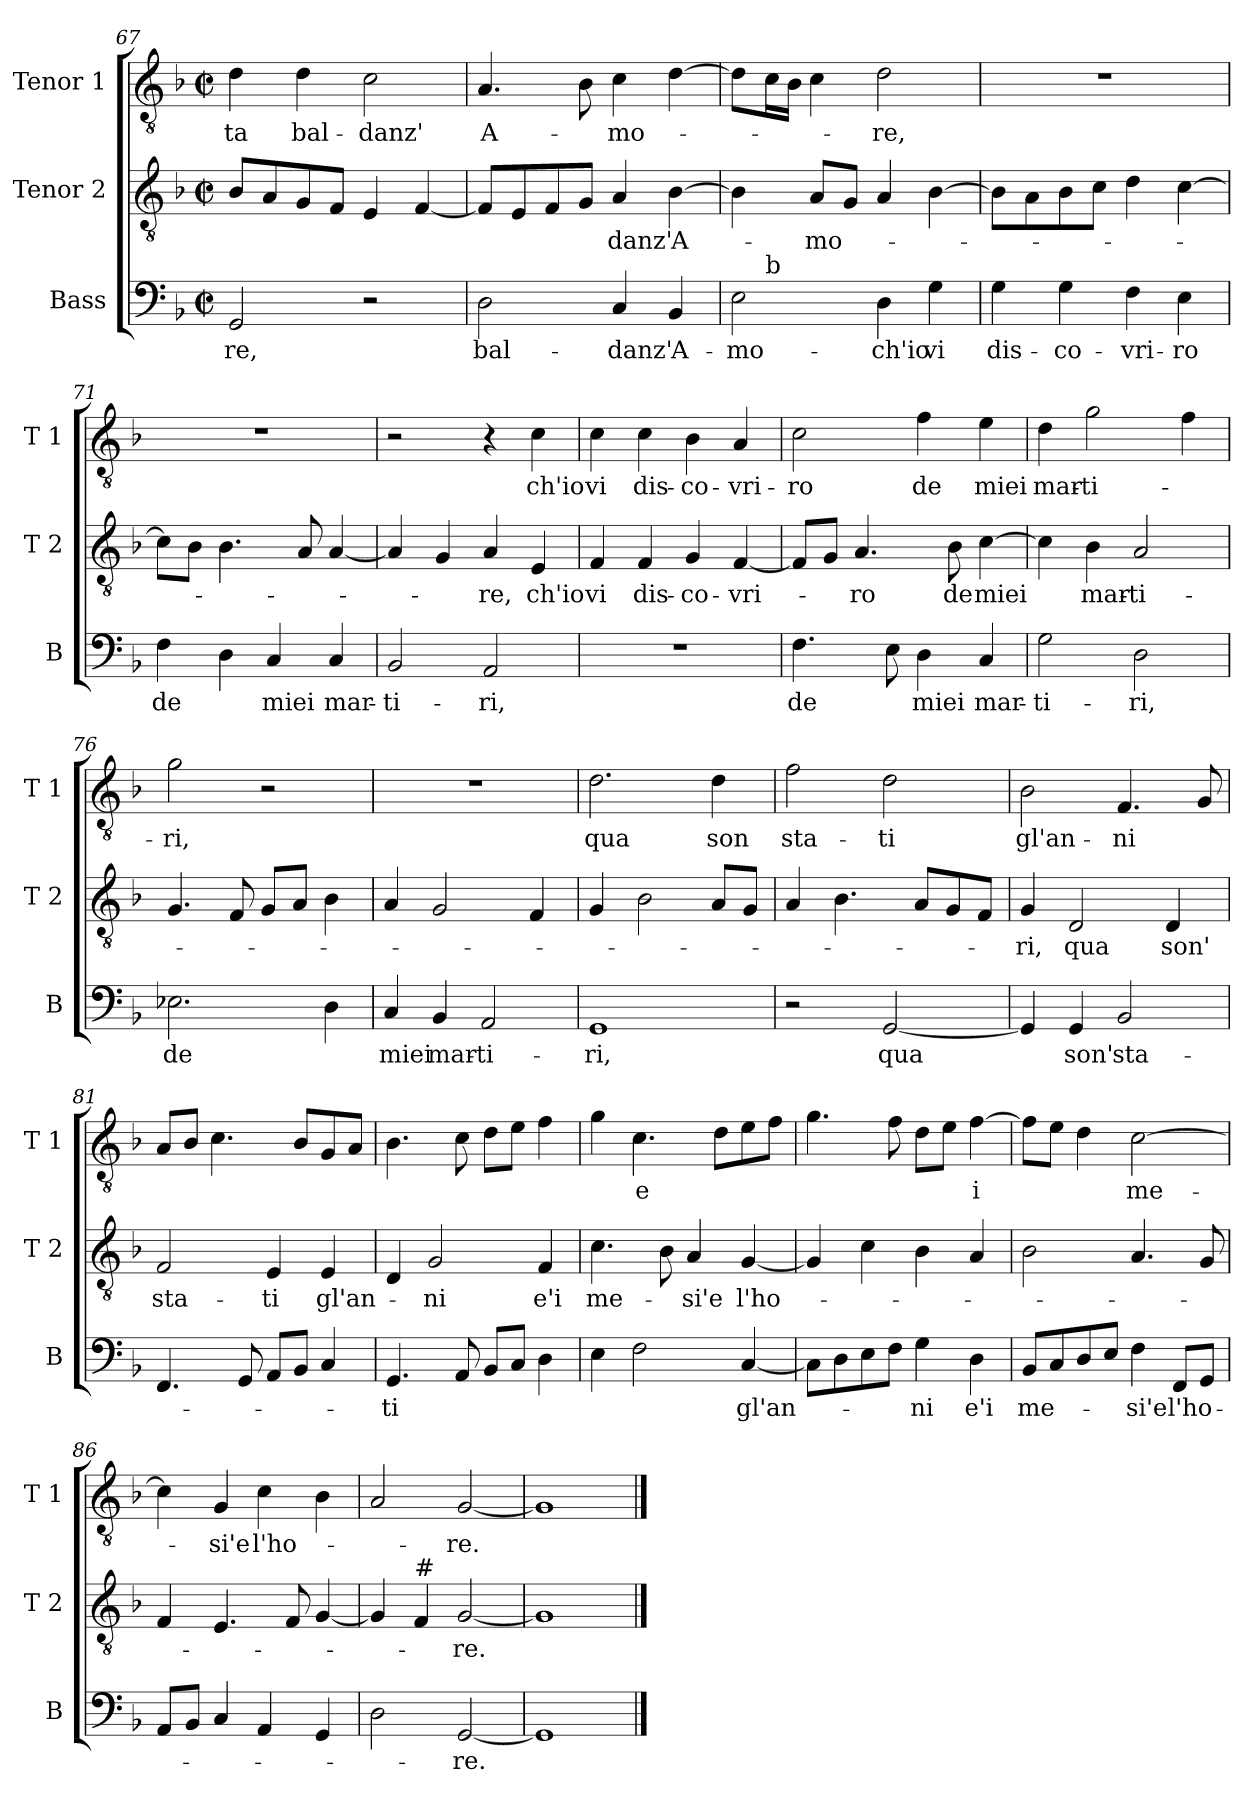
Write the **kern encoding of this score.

**kern	**text	**kern	**text	**kern	**text
*part3	*part3	*part2	*part2	*part1	*part1
*staff3	*staff3	*staff2	*staff2	*staff1	*staff1
*I"Bass	*	*I"Tenor 2	*	*I"Tenor 1	*
*I'B	*	*I'T 2	*	*I'T 1	*
*clefF4	*	*clefGv2	*	*clefGv2	*
*k[b-]	*	*k[b-]	*	*k[b-]	*
*F:	*	*F:	*	*F:	*
*M2/2	*	*M2/2	*	*M2/2	*
*met(c|)	*	*met(c|)	*	*met(c|)	*
=67	=67	=67	=67	=67	=67
!	!LO:LY:b	!	!	!	!LO:LY:b
2GG/	-re,	8B-/L	.	4d\	-ta
.	.	8A/	.	.	.
!	!	!	!	!	!LO:LY:b
.	.	8G/	.	4d\	bal-
.	.	8F/J	.	.	.
!	!	!	!	!	!LO:LY:b
2r	.	4E/	.	2c\	-danz'
.	.	[4F/	.	.	.
=68	=68	=68	=68	=68	=68
!	!LO:LY:b	!	!	!	!LO:LY:b
2D\	bal-	8F/L]	.	4.A/	A-
.	.	8E/	.	.	.
.	.	8F/	.	.	.
.	.	8G/J	.	8B-\	.
!	!LO:LY:b	!	!LO:LY:b	!	!LO:LY:b
4C/	-danz'	4A/	-danz'	4c\	-mo-
!	!LO:LY:b	!	!LO:LY:b	!	!
4BB-/	A-	[4B-\	A-	[4d\	.
=69	=69	=69	=69	=69	=69
!	!LO:LY:b	!	!	!	!
*^	*	*	*	*	*
2E\	8ryy	-mo-	4B-\]	.	8d\L]	.
!	!LO:TX:a:t=b	!	!	!	!	!
.	2..ryy	.	.	.	16c\L	.
.	.	.	.	.	16B-\JJ	.
!	!	!	!	!LO:LY:b	!	!
.	.	.	8A/L	-mo-	4c\	.
.	.	.	8G/J	.	.	.
!	!	!LO:LY:b	!	!	!	!LO:LY:b
4D\	.	-ch'io	4A/	.	2d\	-re,
!	!	!LO:LY:b	!	!	!	!
4G\	.	vi	[4B-\	.	.	.
!!LO:LB:g=z
=70	=70	=70	=70	=70	=70	=70
!	!	!LO:LY:b	!	!	!	!
*v	*v	*	*	*	*	*
4G\	dis-	8B-\L]	.	1r	.
.	.	8A\	.	.	.
!	!LO:LY:b	!	!	!	!
4G\	-co-	8B-\	.	.	.
.	.	8c\J	.	.	.
!	!LO:LY:b	!	!	!	!
4F\	-vri-	4d\	.	.	.
!	!LO:LY:b	!	!	!	!
4E\	-ro	[4c\	.	.	.
=71	=71	=71	=71	=71	=71
!	!LO:LY:b	!	!	!	!
4F\	de	8c\L]	.	1r	.
.	.	8B-\J	.	.	.
4D\	.	4.B-\	.	.	.
!	!LO:LY:b	!	!	!	!
4C/	miei	.	.	.	.
.	.	8A/	.	.	.
!	!LO:LY:b	!	!	!	!
4C/	mar-	[4A/	.	.	.
=72	=72	=72	=72	=72	=72
!	!LO:LY:b	!	!	!	!
2BB-/	-ti-	4A/]	.	2r	.
.	.	4G/	.	.	.
!	!LO:LY:b	!	!LO:LY:b	!	!
2AA/	-ri,	4A/	-re,	4r	.
!	!	!	!LO:LY:b	!	!LO:LY:b
.	.	4E/	ch'io	4c\	ch'io
=73	=73	=73	=73	=73	=73
!	!	!	!LO:LY:b	!	!LO:LY:b
1r	.	4F/	vi	4c\	vi
!	!	!	!LO:LY:b	!	!LO:LY:b
.	.	4F/	dis-	4c\	dis-
!	!	!	!LO:LY:b	!	!LO:LY:b
.	.	4G/	-co-	4B-\	-co-
!	!	!	!LO:LY:b	!	!LO:LY:b
.	.	[4F/	-vri-	4A/	-vri-
=74	=74	=74	=74	=74	=74
!	!LO:LY:b	!	!	!	!LO:LY:b
4.F\	de	8F/L]	.	2c\	-ro
.	.	8G/J	.	.	.
!	!	!	!LO:LY:b	!	!
.	.	4.A/	-ro	.	.
8E\	.	.	.	.	.
!	!LO:LY:b	!	!	!	!LO:LY:b
4D\	miei	.	.	4f\	de
!	!	!	!LO:LY:b	!	!
.	.	8B-\	de	.	.
!	!LO:LY:b	!	!LO:LY:b	!	!LO:LY:b
4C/	mar-	[4c\	miei	4e\	miei
!!LO:PB:g=z
=75	=75	=75	=75	=75	=75
!	!LO:LY:b	!	!	!	!LO:LY:b
2G\	-ti-	4c\]	.	4d\	mar-
!	!	!	!LO:LY:b	!	!LO:LY:b
.	.	4B-\	mar-	2g\	-ti-
!	!LO:LY:b	!	!LO:LY:b	!	!
2D\	-ri,	2A/	-ti-	.	.
.	.	.	.	4f\	.
=76	=76	=76	=76	=76	=76
!	!LO:LY:b	!	!	!	!LO:LY:b
2.E-X\	de	4.G/	.	2g\	-ri,
.	.	8F/	.	.	.
.	.	8G/L	.	2r	.
.	.	8A/J	.	.	.
4D\	.	4B-\	.	.	.
=77	=77	=77	=77	=77	=77
!	!LO:LY:b	!	!	!	!
4C/	miei	4A/	.	1r	.
!	!LO:LY:b	!	!	!	!
4BB-/	mar-	2G/	.	.	.
!	!LO:LY:b	!	!	!	!
2AA/	-ti-	.	.	.	.
.	.	4F/	.	.	.
=78	=78	=78	=78	=78	=78
!	!LO:LY:b	!	!	!	!LO:LY:b
1GG	-ri,	4G/	.	2.d\	qua
.	.	2B-\	.	.	.
!	!	!	!	!	!LO:LY:b
.	.	8A/L	.	4d\	son
.	.	8G/J	.	.	.
=79	=79	=79	=79	=79	=79
!	!	!	!	!	!LO:LY:b
2r	.	4A/	.	2f\	sta-
.	.	4.B-\	.	.	.
!	!LO:LY:b	!	!	!	!LO:LY:b
[2GG/	qua	.	.	2d\	-ti
.	.	8A/L	.	.	.
.	.	8G/	.	.	.
.	.	8F/J	.	.	.
!!LO:LB:g=z
=80	=80	=80	=80	=80	=80
!	!	!	!LO:LY:b	!	!LO:LY:b
4GG/]	.	4G/	-ri,	2B-\	gl'an-
!	!LO:LY:b	!	!LO:LY:b	!	!
4GG/	son'	2D/	qua	.	.
!	!LO:LY:b	!	!	!	!LO:LY:b
2BB-/	sta-	.	.	4.F/	-ni
!	!	!	!LO:LY:b	!	!
.	.	4D/	son'	.	.
.	.	.	.	8G/	.
=81	=81	=81	=81	=81	=81
!	!	!	!LO:LY:b	!	!
4.FF/	.	2F/	sta-	8A/L	.
.	.	.	.	8B-/J	.
.	.	.	.	4.c\	.
8GG/	.	.	.	.	.
!	!	!	!LO:LY:b	!	!
8AA/L	.	4E/	-ti	.	.
8BB-/J	.	.	.	8B-/L	.
!	!	!	!LO:LY:b	!	!
4C/	.	4E/	gl'an-	8G/	.
.	.	.	.	8A/J	.
=82	=82	=82	=82	=82	=82
!	!LO:LY:b	!	!	!	!
4.GG/	-ti	4D/	.	4.B-\	.
!	!	!	!LO:LY:b	!	!
.	.	2G/	-ni	.	.
8AA/	.	.	.	8c\	.
8BB-/L	.	.	.	8d\L	.
8C/J	.	.	.	8e\J	.
!	!	!	!LO:LY:b	!	!
4D\	.	4F/	e'i	4f\	.
=83	=83	=83	=83	=83	=83
!	!	!	!LO:LY:b	!	!
4E\	.	4.c\	me-	4g\	.
!	!	!	!	!	!LO:LY:b
2F\	.	.	.	4.c\	e
.	.	8B-\	.	.	.
!	!	!	!LO:LY:b	!	!
.	.	4A/	-si'e	.	.
.	.	.	.	8d\L	.
!	!LO:LY:b	!	!LO:LY:b	!	!
[4C/	gl'an-	[4G/	l'ho-	8e\	.
.	.	.	.	8f\J	.
!!LO:LB:g=z
=84	=84	=84	=84	=84	=84
8C\L]	.	4G/]	.	4.g\	.
8D\	.	.	.	.	.
8E\	.	4c\	.	.	.
8F\J	.	.	.	8f\	.
!	!LO:LY:b	!	!	!	!
4G\	-ni	4B-\	.	8d\L	.
.	.	.	.	8e\J	.
!	!LO:LY:b	!	!	!	!LO:LY:b
4D\	e'i	4A/	.	[4f\	i
=85	=85	=85	=85	=85	=85
!	!LO:LY:b	!	!	!	!
8BB-/L	me-	2B-\	.	8f\L]	.
8C/	.	.	.	8e\J	.
8D/	.	.	.	4d\	.
8E/J	.	.	.	.	.
!	!LO:LY:b	!	!	!	!LO:LY:b
4F\	-si'e	4.A/	.	[2c\	me-
!	!LO:LY:b	!	!	!	!
8FF/L	l'ho-	.	.	.	.
8GG/J	.	8G/	.	.	.
=86	=86	=86	=86	=86	=86
8AA/L	.	4F/	.	4c\]	.
8BB-/J	.	.	.	.	.
!	!	!	!	!	!LO:LY:b
4C/	.	4.E/	.	4G/	-si'e
!	!	!	!	!	!LO:LY:b
4AA/	.	.	.	4c\	l'ho-
.	.	8F/	.	.	.
4GG/	.	[4G/	.	4B-\	.
=87	=87	=87	=87	=87	=87
2D\	.	4G/]	.	2A/	.
!	!	!LO:TX:a:t=#	!	!	!
.	.	4F/	.	.	.
!	!LO:LY:b	!	!LO:LY:b	!	!LO:LY:b
[2GG/	-re.	[2G/	-re.	[2G/	-re.
=88	=88	=88	=88	=88	=88
1GG]	.	1G]	.	1G]	.
==	==	==	==	==	==
*-	*-	*-	*-	*-	*-
